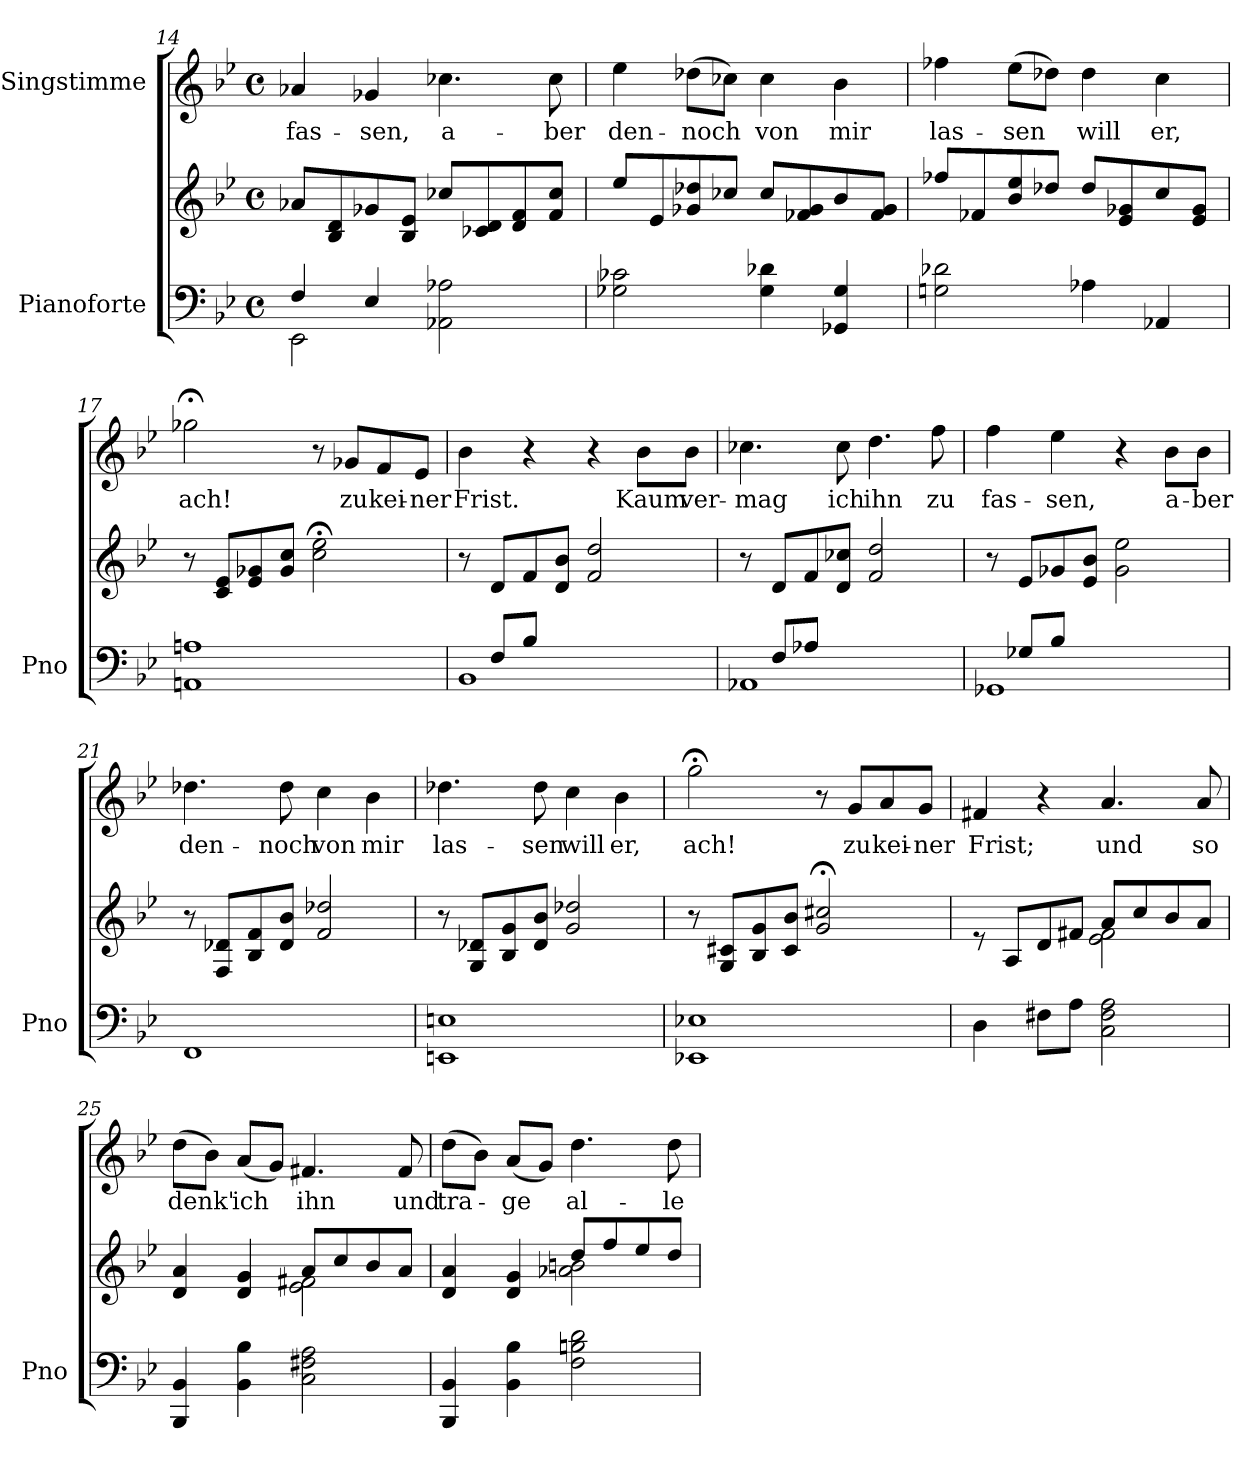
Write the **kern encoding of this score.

**kern	**kern	**kern	**text
*part2	*part2	*part1	*part1
*staff3	*staff2	*staff1	*staff1
*I"Pianoforte	*	*I"Singstimme	*
*I'Pno	*	*	*
*clefF4	*clefG2	*clefG2	*
*k[b-e-]	*k[b-e-]	*k[b-e-]	*
*M4/4	*M4/4	*M4/4	*
*met(c)	*met(c)	*met(c)	*
=14	=14	=14	=14
*^	*	*	*
!	!	!	!	!LO:LY:b
4F/	2EE-\	8a-X/L	4a-X/	fas-
.	.	8B-/ 8d/	.	.
!	!	!	!	!LO:LY:b
4E-/	.	8g-X/	4g-X/	-sen,
.	.	8B-/ 8e-/J	.	.
!	!	!	!	!LO:LY:b
2rFyy	2AA-X\ 2A-X\	8cc-X/L	4.cc-X\	a-
.	.	8c-X/ 8d/	.	.
.	.	8d/ 8f/	.	.
!	!	!	!	!LO:LY:b
.	.	8f/ 8cc-/J	8cc-\	-ber
*v	*v	*	*	*
!!LO:LB:g=z
=15	=15	=15	=15
!	!	!	!LO:LY:b
2G-X\ 2c-X\	8ee-/L	4ee-\	den-
.	8e-/	.	.
!	!	!	!LO:LY:b
.	8g-X/ 8dd-X/	(>8dd-X\L	-noch
.	8cc-X/J	8cc-X\J)	.
!	!	!	!LO:LY:b
4G-\ 4d-X\	8cc-/L	4cc-\	von
.	8f-X/ 8g-/	.	.
!	!	!	!LO:LY:b
4GG-X/ 4G-/	8b-/	4b-\	mir
.	8f-/ 8g-/J	.	.
=16	=16	=16	=16
!	!	!	!LO:LY:b
2Gn\ 2d-X\	8ff-X/L	4ff-X\	las-
.	8f-X/	.	.
!	!	!	!LO:LY:b
.	8b-/ 8ee-/	(>8ee-\L	-sen
.	8dd-X/J	8dd-X\J)	.
!	!	!	!LO:LY:b
4A-X\	8dd-/L	4dd-\	will
.	8e-/ 8g-X/	.	.
!	!	!	!LO:LY:b
4AA-X/	8cc/	4cc\	er,
.	8e-/ 8g-/J	.	.
=17	=17	=17	=17
!	!	!	!LO:LY:b
1AAn 1An	8r	2gg-X;<\	ach!
.	8c/ 8e-/L	.	.
.	8e-/ 8g-X/	.	.
.	8g-/ 8cc/J	.	.
.	2cc\;< 2ee-\;<	8r	.
!	!	!	!LO:LY:b
.	.	8g-X/L	zu
!	!	!	!LO:LY:b
.	.	8f/	kei-
!	!	!	!LO:LY:b
.	.	8e-/J	-ner
=18	=18	=18	=18
*^	*	*	*
!	!	!	!	!LO:LY:b
8ryy	1BB-	8r	4b-\	Frist.
8F/L	.	8d/L	.	.
8B-/J	.	8f/	4r	.
8ryy	.	8d/ 8b-/J	.	.
2ryy	.	2f/ 2dd/	4r	.
!	!	!	!	!LO:LY:b
.	.	.	8b-\L	Kaum
!	!	!	!	!LO:LY:b
.	.	.	8b-\J	ver-
!!LO:PB:g=z
=19	=19	=19	=19	=19
!	!	!	!	!LO:LY:b
8ryy	1AA-X	8r	4.cc-X\	-mag
8F/L	.	8d/L	.	.
8A-X/J	.	8f/	.	.
!	!	!	!	!LO:LY:b
8ryy	.	8d/ 8cc-X/J	8cc-\	ich
!	!	!	!	!LO:LY:b
2ryy	.	2f/ 2dd/	4.dd\	ihn
!	!	!	!	!LO:LY:b
.	.	.	8ff\	zu
!!LO:PB:g=z
=20	=20	=20	=20	=20
!	!	!	!	!LO:LY:b
8ryy	1GG-X	8r	4ff\	fas-
8G-X/L	.	8e-/L	.	.
!	!	!	!	!LO:LY:b
8B-/J	.	8g-X/	4ee-\	-sen,
8ryy	.	8e-/ 8b-/J	.	.
2ryy	.	2g-\ 2ee-\	4r	.
!	!	!	!	!LO:LY:b
.	.	.	8b-\L	a-
!	!	!	!	!LO:LY:b
.	.	.	8b-\J	-ber
*v	*v	*	*	*
=21	=21	=21	=21
!	!	!	!LO:LY:b
1FF	8r	4.dd-X\	den-
.	8F/ 8d-X/L	.	.
.	8B-/ 8f/	.	.
!	!	!	!LO:LY:b
.	8d-/ 8b-/J	8dd-\	-noch
!	!	!	!LO:LY:b
.	2f/ 2dd-X/	4cc\	von
!	!	!	!LO:LY:b
.	.	4b-\	mir
=22	=22	=22	=22
!	!	!	!LO:LY:b
1EEn 1En	8r	4.dd-X\	las-
.	8G/ 8d-X/L	.	.
.	8B-/ 8g/	.	.
!	!	!	!LO:LY:b
.	8d-/ 8b-/J	8dd-\	-sen
!	!	!	!LO:LY:b
.	2g/ 2dd-X/	4cc\	will
!	!	!	!LO:LY:b
.	.	4b-\	er,
=23	=23	=23	=23
!	!	!	!LO:LY:b
1EE-X 1E-X	8r	2gg;<\	ach!
.	8G/ 8c#X/L	.	.
.	8B-/ 8g/	.	.
.	8c#/ 8b-/J	.	.
.	2g/;< 2cc#X/;<	8r	.
!	!	!	!LO:LY:b
.	.	8g/L	zu
!	!	!	!LO:LY:b
.	.	8a/	kei-
!	!	!	!LO:LY:b
.	.	8g/J	-ner
=24	=24	=24	=24
*	*^	*	*
!	!	!	!	!LO:LY:b
4D\	8re	2ryy	4f#X/	Frist;
.	8A/L	.	.	.
8F#X\L	8d/	.	4r	.
8A\J	8f#X/J	.	.	.
!	!	!	!	!LO:LY:b
2C\ 2F#\ 2A\	8a/L	2e-\ 2f#\	4.a/	und
.	8cc/	.	.	.
.	8b-/	.	.	.
!	!	!	!	!LO:LY:b
.	8a/J	.	8a/	so
!!LO:LB:g=z
=25	=25	=25	=25	=25
!	!	!	!	!LO:LY:b
4BBB-/ 4BB-/	4d/ 4a/	2ryy	(>8dd\L	denk'
.	.	.	8b-\J)	.
!	!	!	!	!LO:LY:b
4BB-\ 4B-\	4d/ 4g/	.	(<8a/L	ich
.	.	.	8g/J)	.
!	!	!	!	!LO:LY:b
2C\ 2F#X\ 2A\	8a/L	2e-\ 2f#X\	4.f#X/	ihn
.	8cc/	.	.	.
.	8b-/	.	.	.
!	!	!	!	!LO:LY:b
.	8a/J	.	8f#/	und
=26	=26	=26	=26	=26
!	!	!	!	!LO:LY:b
4BBB-/ 4BB-/	4d/ 4a/	2ryy	(>8dd\L	tra-
.	.	.	8b-\J)	.
!	!	!	!	!LO:LY:b
4BB-\ 4B-\	4d/ 4g/	.	(<8a/L	-ge
.	.	.	8g/J)	.
!	!	!	!	!LO:LY:b
2F\ 2Bn\ 2d\	8dd/L	2a-X\ 2bn\	4.dd\	al-
.	8ff/	.	.	.
.	8ee-/	.	.	.
!	!	!	!	!LO:LY:b
.	8dd/J	.	8dd\	-le
*	*v	*v	*	*
=	=	=	=
*-	*-	*-	*-
